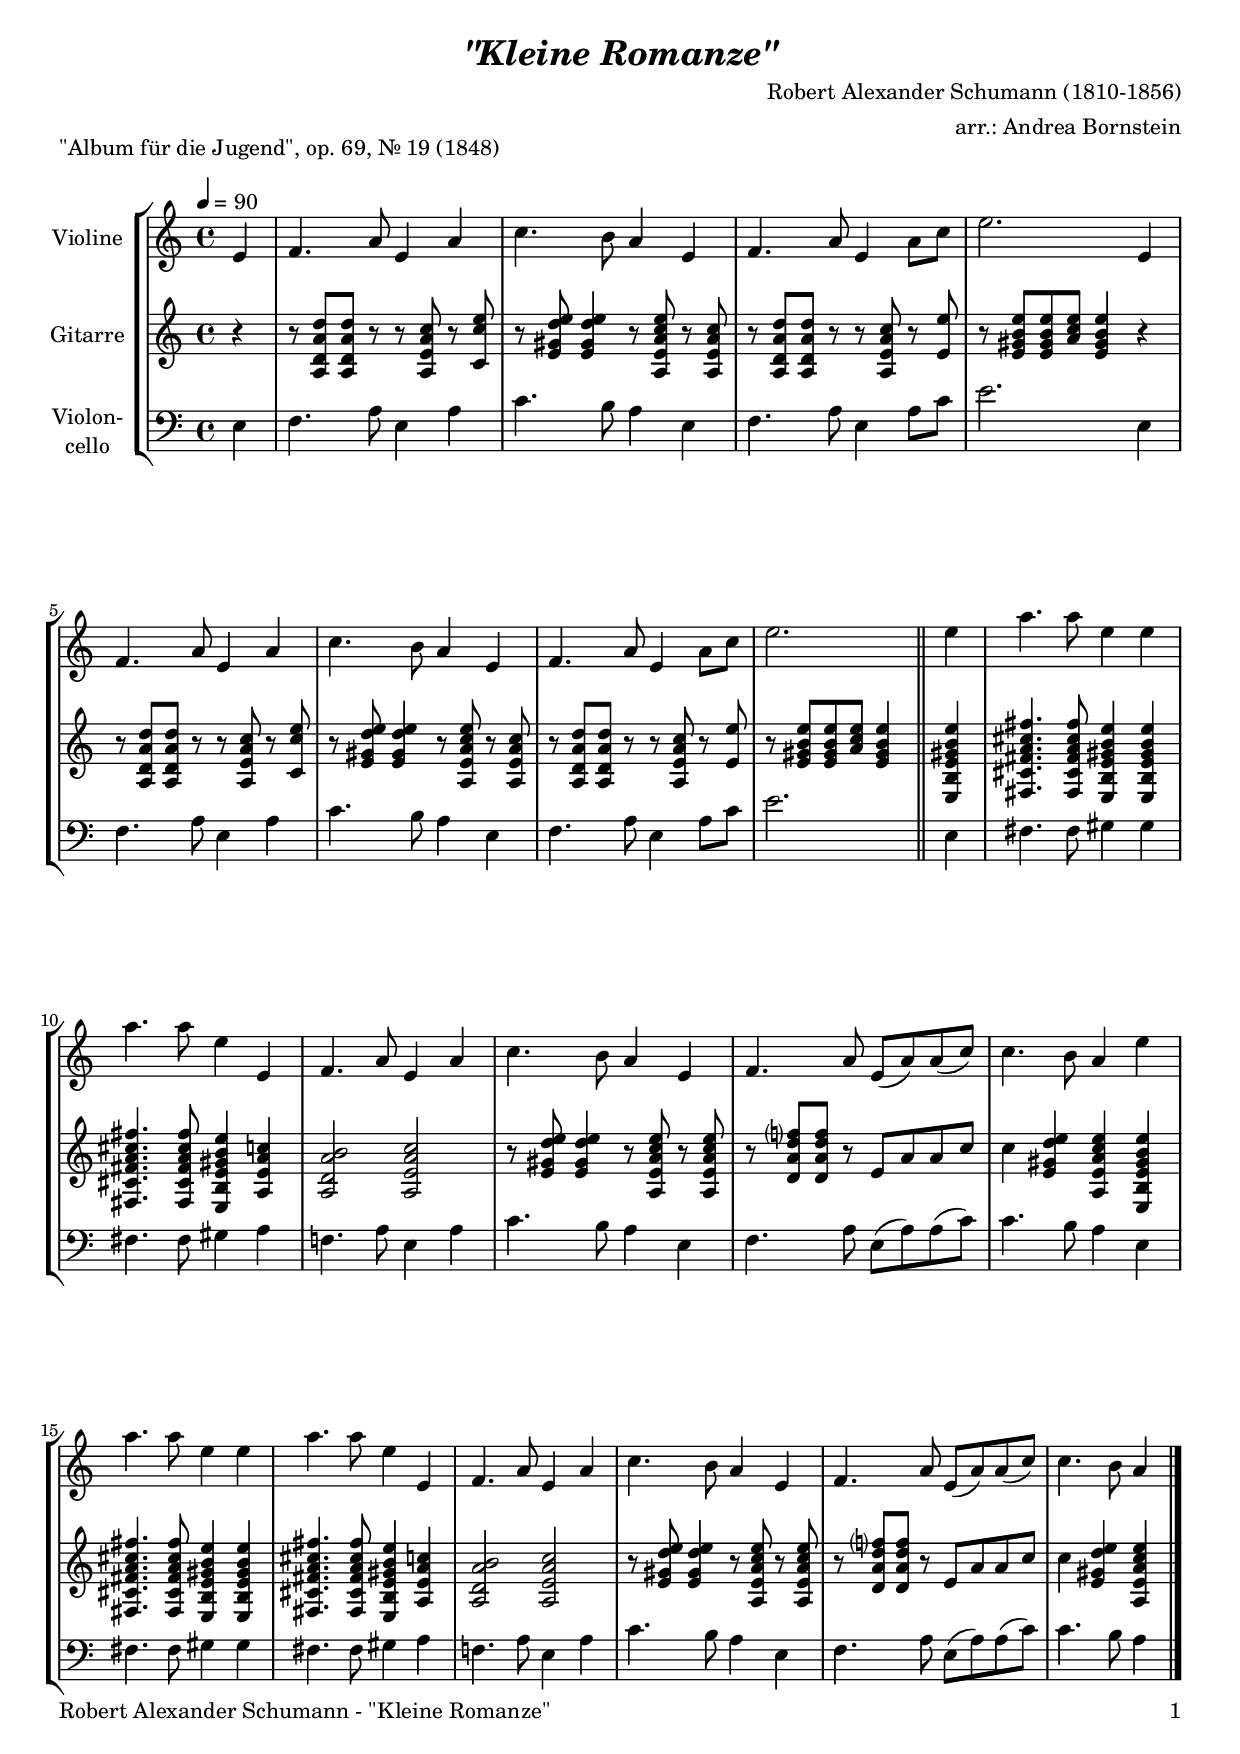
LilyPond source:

\version "2.24.1"
\include "deutsch.ly"

#(set-global-staff-size 19)

\header {
  title     = \markup \bold \italic "\"Kleine Romanze\""
  composer  = "Robert Alexander Schumann (1810-1856)"
  arranger  = "arr.: Andrea Bornstein"
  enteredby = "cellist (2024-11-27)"
  piece     = "\"Album für die Jugend\", op. 69, Nr. 19 (1848)"
}

voiceconsts = {
  \key a \minor
  \time 4/4
  \clef "treble"
%  \numericTimeSignature
  \compressEmptyMeasures
  % Set default beaming for all staves
%  \set Timing.beamExceptions = #'()
%  \set Timing.baseMoment     = #(ly:make-moment 1 4)
%  \set Timing.beatStructure  = #'(1 1 1)
  \tempo 4=90
}

mist = "string ensemble 1"
mivl = "violin"
miba = "cello"
migt = "acoustic guitar (nylon)"
mipz = "pizzicato strings"

va = \relative c' {
  \voiceconsts

  \partial 4 e4
  f4. a8 e4 a
  c4. h8 a4 e
  f4. a8 e4 a8 c

  e2. e,4
  f4. a8 e4 a
  c4. h8 a4 e
  f4. a8 e4 a8 c
  e2. \bar "||"

  e4
  a4. a8 e4 e
  a4. a8 e4 e,
  f4. a8 e4 a
  c4. h8 a4 e

  f4. a8 e( a) a( c)
  c4. h8 a4 e'
  a4. a8 e4 e
  a4. a8 e4 e,

  f4. a8 e4 a
  c4. h8 a4 e
  f4. a8 e( a) a( c)
  \partial 2. c4. h8 a4 \bar "|."
}

vb = \relative c' {
  \voiceconsts

  \partial 4 r4
  r8 <a d a' d> <a d a' d> r r <a e' a c> r <c c' e>
  r <e gis d' e> <e gis d' e>4 r8 <a, e' a c e> r <a e' a c>
  r  <a d a' d> <a d a' d> r r <a e' a c> r <e' e'>

  r <e gis h e> <e gis h e> <a c e> <e gis h e>4 r
  r8 <a, d a' d> <a d a' d> r r <a e' a c> r <c c' e>
  r <e gis d' e> <e gis d' e>4 r8 <a, e' a c e> r <a e' a c>
  r <a d a' d> <a d a' d> r r <a e' a c> r <e' e'>

  r <e gis h e> <e gis h e> <a c e> <e gis h e>4 \bar "||" <e, h' e gis! h e>
  <fis cis' fis a cis fis>4. <fis cis' fis a cis fis>8 <e h' e gis h e>4 <e h' e gis h e>4
  <fis cis' fis a cis fis>4. <fis cis' fis a cis fis>8 <e h' e gis h e>4 <a e' a c>

  <a d a' h>2 <a e' a c>
  r8 <e' gis d' e> <e gis d' e>4 r8 <a, e' a c e> r <a e' a c e>
  r <d a' d f?> <d a' d f> r e a a c
  c4 <e, gis d' e> <a, e' a c e> <e h' e gis h e>
  <fis cis' fis a cis fis>4. <fis cis' fis a cis fis>8 <e h' e gis h e>4 <e h' e gis h e>

  <fis cis' fis a cis fis>4. <fis cis' fis a cis fis>8 <e h' e gis h e>4 <a e' a c>
  <a d a' h>2 <a e' a c>
  r8 <e' gis d' e> <e gis d' e>4 r8 <a, e' a c e> r <a e' a c e>
  r <d a' d f?> <d a' d f> r e a a c
  \partial 2. c4 <e, gis d' e> <a, e' a c e> \bar "|."
}

vc = \relative c {
  \voiceconsts
  \clef "bass"
  
  \partial 4 e4
  f4. a8 e4 a
  c4. h8 a4 e
  f4. a8 e4 a8 c

  e2. e,4
  f4. a8 e4 a
  c4. h8 a4 e
  f4. a8 e4 a8 c
  e2. \bar "||"

  e,4
  fis4. fis8 gis4 gis
  fis4. fis8 gis4 a
  f!4. a8 e4 a
  c4. h8 a4 e

  f4. a8 e( a) a( c)
  c4. h8 a4 e
  fis4. fis8 gis4 gis
  fis4. fis8 gis4 a

  f!4. a8 e4 a
  c4. h8 a4 e
  f4. a8 e( a) a( c)
  \partial 2. c4. h8 a4 \bar "|."
}


music = \new StaffGroup <<
      \new Staff {
	\set Staff.midiInstrument = \mivl
	\set Staff.instrumentName = \markup \center-column { "Violine" }
	\transpose a a { \va }
      }

      \new Staff {
	\set Staff.midiInstrument = \migt
	\set Staff.instrumentName = \markup \center-column { "Gitarre" }
	\transpose a a { \vb }
      }

      \new Staff {
	\set Staff.midiInstrument = \miba
	\set Staff.instrumentName = \markup \center-column { "Violon-" "cello" }
	\transpose a a { \vc }
      }
>>

\book {
   \paper {
    print-page-number = ##t
    print-first-page-number = ##t
    ragged-last-bottom = ##f
    oddHeaderMarkup = \markup \null
    evenHeaderMarkup = \markup \null
    oddFooterMarkup = \markup {
      \fill-line {
        \if \should-print-page-number
        "Robert Alexander Schumann - \"Kleine Romanze\"" \fromproperty #'page:page-number-string
      }
    }
    evenFooterMarkup = \oddFooterMarkup
  } \score {
    \music
    \layout {}
  }

  \score {
    \unfoldRepeats \music

    \midi {
      \context {
        \Score
      }
    }
  }
}